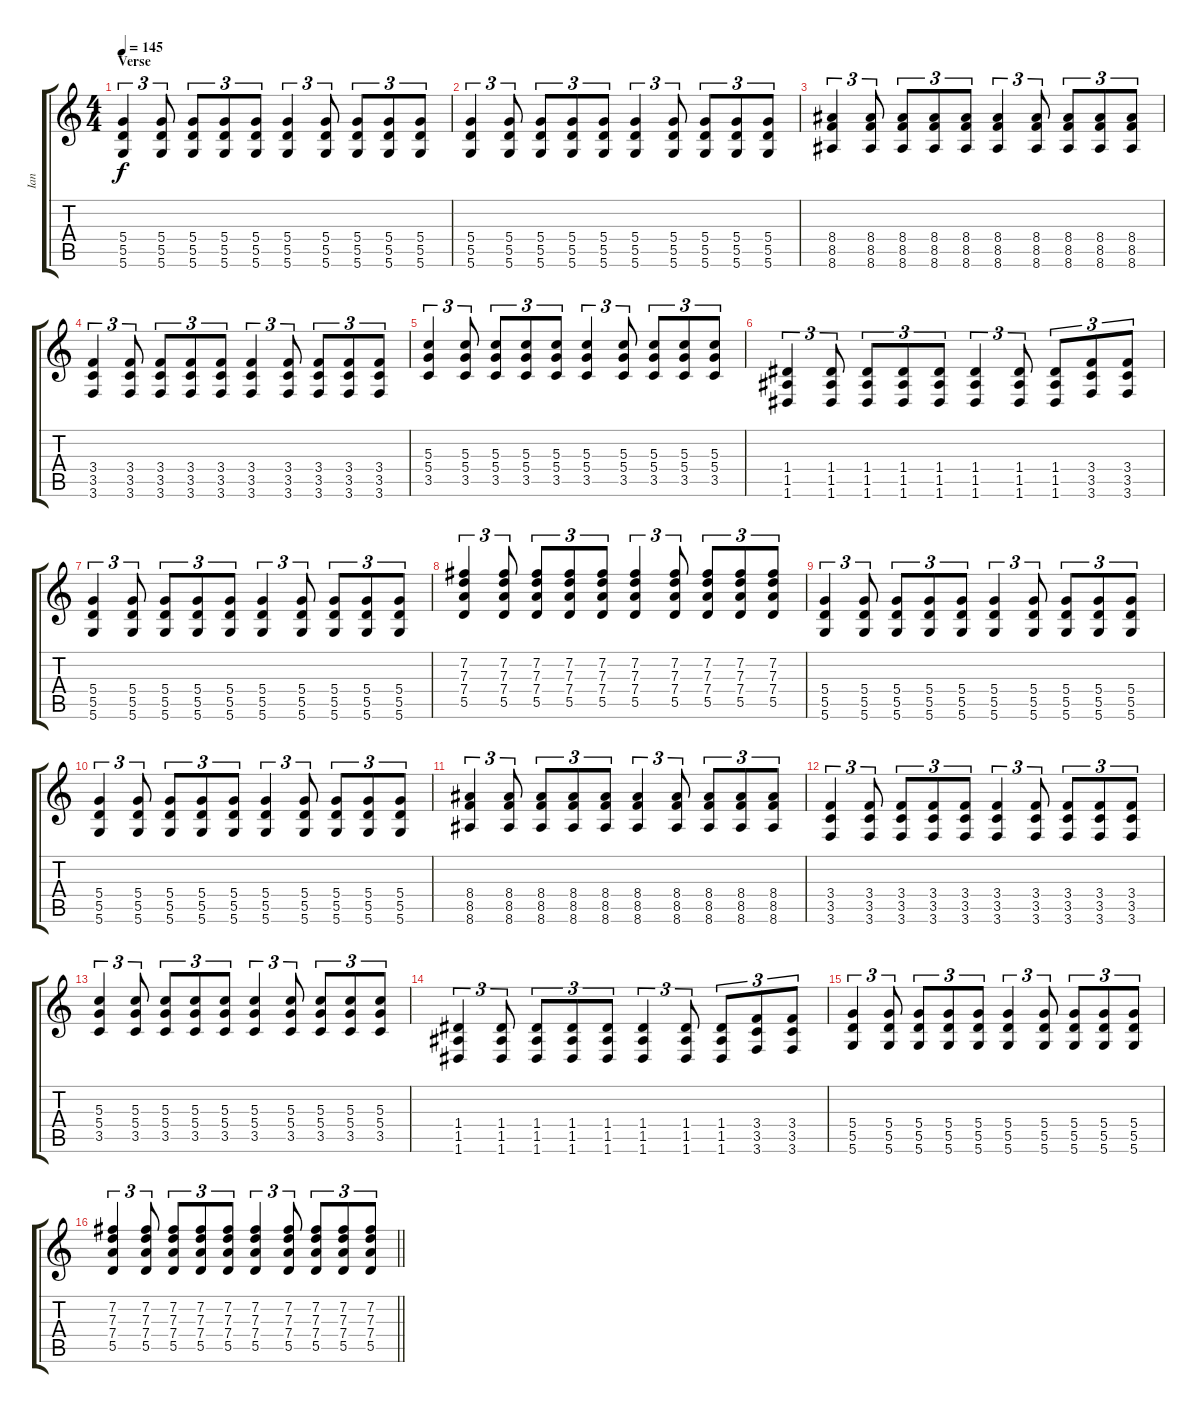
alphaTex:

\track ("Ian" "Ian") {instrument overdrivenguitar}
\staff {score tabs}
\tuning (E4 B3 G3 D3 A2 D2) {hide}
\ts (4 4)
\section ("" "Verse")
\tempo 145
\clef g2
\ks c
(5.4 5.5 5.6).4{tu (3 2) dy f} (5.4 5.5 5.6).8{tu (3 2)} (5.4 5.5 5.6).8{tu (3 2)} (5.4 5.5 5.6).8{tu (3 2)} (5.4 5.5 5.6).8{tu (3 2)} (5.4 5.5 5.6).4{tu (3 2)} (5.4 5.5 5.6).8{tu (3 2)} (5.4 5.5 5.6).8{tu (3 2)} (5.4 5.5 5.6).8{tu (3 2)} (5.4 5.5 5.6).8{tu (3 2)} |
(5.4 5.5 5.6).4{tu (3 2)} (5.4 5.5 5.6).8{tu (3 2)} (5.4 5.5 5.6).8{tu (3 2)} (5.4 5.5 5.6).8{tu (3 2)} (5.4 5.5 5.6).8{tu (3 2)} (5.4 5.5 5.6).4{tu (3 2)} (5.4 5.5 5.6).8{tu (3 2)} (5.4 5.5 5.6).8{tu (3 2)} (5.4 5.5 5.6).8{tu (3 2)} (5.4 5.5 5.6).8{tu (3 2)} |
(8.4 8.5 8.6).4{tu (3 2)} (8.4 8.5 8.6).8{tu (3 2)} (8.4 8.5 8.6).8{tu (3 2)} (8.4 8.5 8.6).8{tu (3 2)} (8.4 8.5 8.6).8{tu (3 2)} (8.4 8.5 8.6).4{tu (3 2)} (8.4 8.5 8.6).8{tu (3 2)} (8.4 8.5 8.6).8{tu (3 2)} (8.4 8.5 8.6).8{tu (3 2)} (8.4 8.5 8.6).8{tu (3 2)} |
(3.4 3.5 3.6).4{tu (3 2)} (3.4 3.5 3.6).8{tu (3 2)} (3.4 3.5 3.6).8{tu (3 2)} (3.4 3.5 3.6).8{tu (3 2)} (3.4 3.5 3.6).8{tu (3 2)} (3.4 3.5 3.6).4{tu (3 2)} (3.4 3.5 3.6).8{tu (3 2)} (3.4 3.5 3.6).8{tu (3 2)} (3.4 3.5 3.6).8{tu (3 2)} (3.4 3.5 3.6).8{tu (3 2)} |
(5.3 5.4 3.5).4{tu (3 2)} (5.3 5.4 3.5).8{tu (3 2)} (5.3 5.4 3.5).8{tu (3 2)} (5.3 5.4 3.5).8{tu (3 2)} (5.3 5.4 3.5).8{tu (3 2)} (5.3 5.4 3.5).4{tu (3 2)} (5.3 5.4 3.5).8{tu (3 2)} (5.3 5.4 3.5).8{tu (3 2)} (5.3 5.4 3.5).8{tu (3 2)} (5.3 5.4 3.5).8{tu (3 2)} |
(1.4 1.5 1.6).4{tu (3 2)} (1.4 1.5 1.6).8{tu (3 2)} (1.4 1.5 1.6).8{tu (3 2)} (1.4 1.5 1.6).8{tu (3 2)} (1.4 1.5 1.6).8{tu (3 2)} (1.4 1.5 1.6).4{tu (3 2)} (1.4 1.5 1.6).8{tu (3 2)} (1.4 1.5 1.6).8{tu (3 2)} (3.4 3.5 3.6).8{tu (3 2)} (3.4 3.5 3.6).8{tu (3 2)} |
(5.4 5.5 5.6).4{tu (3 2)} (5.4 5.5 5.6).8{tu (3 2)} (5.4 5.5 5.6).8{tu (3 2)} (5.4 5.5 5.6).8{tu (3 2)} (5.4 5.5 5.6).8{tu (3 2)} (5.4 5.5 5.6).4{tu (3 2)} (5.4 5.5 5.6).8{tu (3 2)} (5.4 5.5 5.6).8{tu (3 2)} (5.4 5.5 5.6).8{tu (3 2)} (5.4 5.5 5.6).8{tu (3 2)} |
(7.2 7.3 7.4 5.5).4{tu (3 2)} (7.2 7.3 7.4 5.5).8{tu (3 2)} (7.2 7.3 7.4 5.5).8{tu (3 2)} (7.2 7.3 7.4 5.5).8{tu (3 2)} (7.2 7.3 7.4 5.5).8{tu (3 2)} (7.2 7.3 7.4 5.5).4{tu (3 2)} (7.2 7.3 7.4 5.5).8{tu (3 2)} (7.2 7.3 7.4 5.5).8{tu (3 2)} (7.2 7.3 7.4 5.5).8{tu (3 2)} (7.2 7.3 7.4 5.5).8{tu (3 2)} |
(5.4 5.5 5.6).4{tu (3 2)} (5.4 5.5 5.6).8{tu (3 2)} (5.4 5.5 5.6).8{tu (3 2)} (5.4 5.5 5.6).8{tu (3 2)} (5.4 5.5 5.6).8{tu (3 2)} (5.4 5.5 5.6).4{tu (3 2)} (5.4 5.5 5.6).8{tu (3 2)} (5.4 5.5 5.6).8{tu (3 2)} (5.4 5.5 5.6).8{tu (3 2)} (5.4 5.5 5.6).8{tu (3 2)} |
(5.4 5.5 5.6).4{tu (3 2)} (5.4 5.5 5.6).8{tu (3 2)} (5.4 5.5 5.6).8{tu (3 2)} (5.4 5.5 5.6).8{tu (3 2)} (5.4 5.5 5.6).8{tu (3 2)} (5.4 5.5 5.6).4{tu (3 2)} (5.4 5.5 5.6).8{tu (3 2)} (5.4 5.5 5.6).8{tu (3 2)} (5.4 5.5 5.6).8{tu (3 2)} (5.4 5.5 5.6).8{tu (3 2)} |
(8.4 8.5 8.6).4{tu (3 2)} (8.4 8.5 8.6).8{tu (3 2)} (8.4 8.5 8.6).8{tu (3 2)} (8.4 8.5 8.6).8{tu (3 2)} (8.4 8.5 8.6).8{tu (3 2)} (8.4 8.5 8.6).4{tu (3 2)} (8.4 8.5 8.6).8{tu (3 2)} (8.4 8.5 8.6).8{tu (3 2)} (8.4 8.5 8.6).8{tu (3 2)} (8.4 8.5 8.6).8{tu (3 2)} |
(3.4 3.5 3.6).4{tu (3 2)} (3.4 3.5 3.6).8{tu (3 2)} (3.4 3.5 3.6).8{tu (3 2)} (3.4 3.5 3.6).8{tu (3 2)} (3.4 3.5 3.6).8{tu (3 2)} (3.4 3.5 3.6).4{tu (3 2)} (3.4 3.5 3.6).8{tu (3 2)} (3.4 3.5 3.6).8{tu (3 2)} (3.4 3.5 3.6).8{tu (3 2)} (3.4 3.5 3.6).8{tu (3 2)} |
(5.3 5.4 3.5).4{tu (3 2)} (5.3 5.4 3.5).8{tu (3 2)} (5.3 5.4 3.5).8{tu (3 2)} (5.3 5.4 3.5).8{tu (3 2)} (5.3 5.4 3.5).8{tu (3 2)} (5.3 5.4 3.5).4{tu (3 2)} (5.3 5.4 3.5).8{tu (3 2)} (5.3 5.4 3.5).8{tu (3 2)} (5.3 5.4 3.5).8{tu (3 2)} (5.3 5.4 3.5).8{tu (3 2)} |
(1.4 1.5 1.6).4{tu (3 2)} (1.4 1.5 1.6).8{tu (3 2)} (1.4 1.5 1.6).8{tu (3 2)} (1.4 1.5 1.6).8{tu (3 2)} (1.4 1.5 1.6).8{tu (3 2)} (1.4 1.5 1.6).4{tu (3 2)} (1.4 1.5 1.6).8{tu (3 2)} (1.4 1.5 1.6).8{tu (3 2)} (3.4 3.5 3.6).8{tu (3 2)} (3.4 3.5 3.6).8{tu (3 2)} |
(5.4 5.5 5.6).4{tu (3 2)} (5.4 5.5 5.6).8{tu (3 2)} (5.4 5.5 5.6).8{tu (3 2)} (5.4 5.5 5.6).8{tu (3 2)} (5.4 5.5 5.6).8{tu (3 2)} (5.4 5.5 5.6).4{tu (3 2)} (5.4 5.5 5.6).8{tu (3 2)} (5.4 5.5 5.6).8{tu (3 2)} (5.4 5.5 5.6).8{tu (3 2)} (5.4 5.5 5.6).8{tu (3 2)} |
\barLineRight lightlight
(7.2 7.3 7.4 5.5).4{tu (3 2)} (7.2 7.3 7.4 5.5).8{tu (3 2)} (7.2 7.3 7.4 5.5).8{tu (3 2)} (7.2 7.3 7.4 5.5).8{tu (3 2)} (7.2 7.3 7.4 5.5).8{tu (3 2)} (7.2 7.3 7.4 5.5).4{tu (3 2)} (7.2 7.3 7.4 5.5).8{tu (3 2)} (7.2 7.3 7.4 5.5).8{tu (3 2)} (7.2 7.3 7.4 5.5).8{tu (3 2)} (7.2 7.3 7.4 5.5).8{tu (3 2)}
